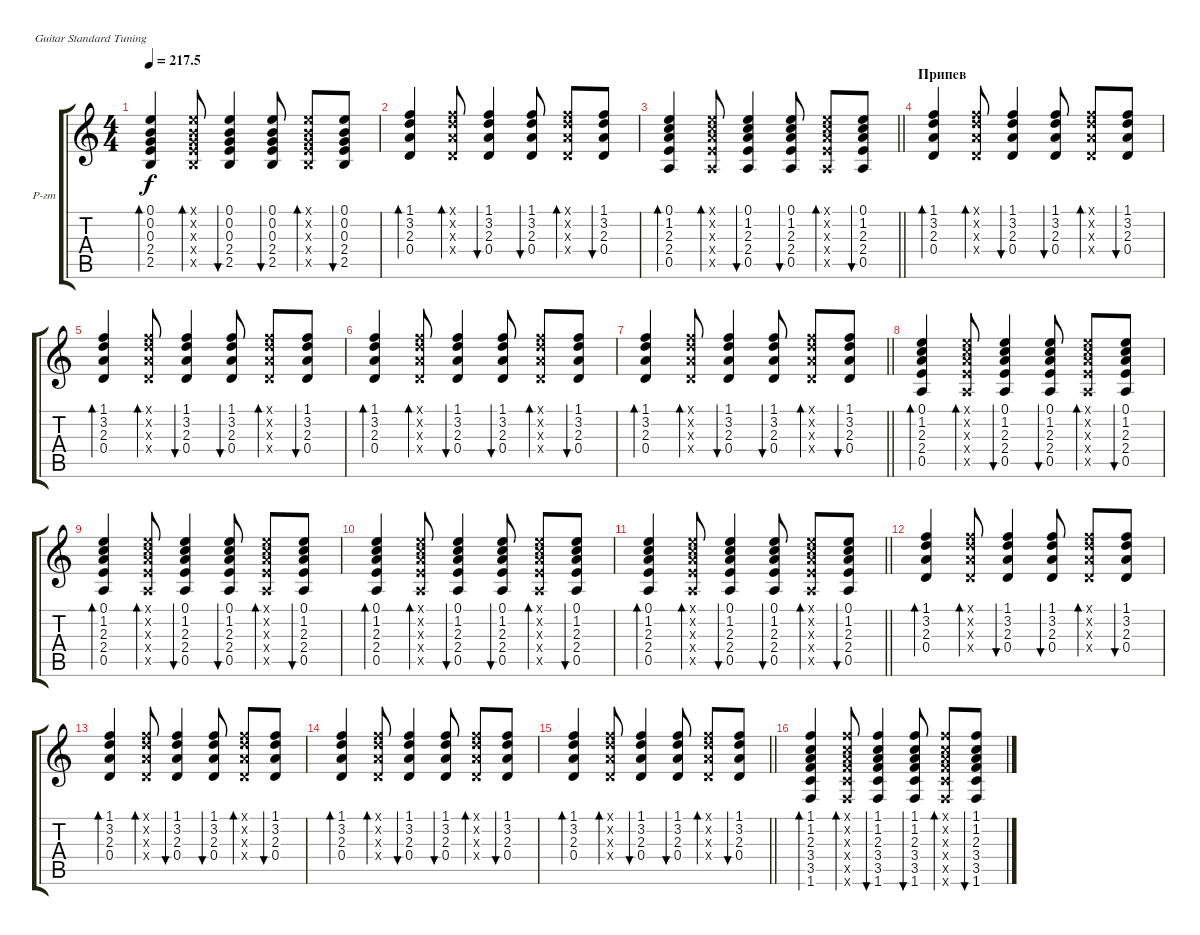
\bracketExtendMode groupsimilarinstruments
\firstSystemTrackNameOrientation horizontal
\otherSystemsTrackNameOrientation horizontal
\track ("Гитара III" "Р-гт") {instrument acousticguitarsteel}
\staff {score tabs}
\tuning (E4 B3 G3 D3 A2 E2)
\ts (4 4)
\tempo
217.5
\accidentals auto
\clef g2
\ottava regular
\simile none
\ks c
(0.1 0.2 0.3 2.4 2.5).4{bd 60 dy f} (0.1{x} 0.2{x} 0.3{x} 2.4{x} 2.5{x}).8{bd 60} (0.1 0.2 0.3 2.4 2.5).4{bu 60} (0.1 0.2 0.3 2.4 2.5).8{bu 60} (0.1{x} 0.2{x} 0.3{x} 2.4{x} 2.5{x}).8{bd 60} (0.1 0.2 0.3 2.4 2.5).8{bu 60} |
(1.1 3.2 2.3 0.4).4{bd 60} (1.1{x} 3.2{x} 2.3{x} 0.4{x}).8{bd 60} (1.1 3.2 2.3 0.4).4{bu 60} (1.1 3.2 2.3 0.4).8{bu 60} (1.1{x} 3.2{x} 2.3{x} 0.4{x}).8{bd 60} (1.1 3.2 2.3 0.4).8{bu 60} |
\barLineRight lightlight
(0.1 1.2 2.3 2.4 0.5).4{bd 60} (0.1{x} 1.2{x} 2.3{x} 2.4{x} 0.5{x}).8{bd 60} (0.1 1.2 2.3 2.4 0.5).4{bu 60} (0.1 1.2 2.3 2.4 0.5).8{bu 60} (0.1{x} 1.2{x} 2.3{x} 2.4{x} 0.5{x}).8{bd 60} (0.1 1.2 2.3 2.4 0.5).8{bu 60} |
\section ("" "Припев")
(1.1 3.2 2.3 0.4).4{bd 60} (1.1{x} 3.2{x} 2.3{x} 0.4{x}).8{bd 60} (1.1 3.2 2.3 0.4).4{bu 60} (1.1 3.2 2.3 0.4).8{bu 60} (1.1{x} 3.2{x} 2.3{x} 0.4{x}).8{bd 60} (1.1 3.2 2.3 0.4).8{bu 60} |
(1.1 3.2 2.3 0.4).4{bd 60} (1.1{x} 3.2{x} 2.3{x} 0.4{x}).8{bd 60} (1.1 3.2 2.3 0.4).4{bu 60} (1.1 3.2 2.3 0.4).8{bu 60} (1.1{x} 3.2{x} 2.3{x} 0.4{x}).8{bd 60} (1.1 3.2 2.3 0.4).8{bu 60} |
(1.1 3.2 2.3 0.4).4{bd 60} (1.1{x} 3.2{x} 2.3{x} 0.4{x}).8{bd 60} (1.1 3.2 2.3 0.4).4{bu 60} (1.1 3.2 2.3 0.4).8{bu 60} (1.1{x} 3.2{x} 2.3{x} 0.4{x}).8{bd 60} (1.1 3.2 2.3 0.4).8{bu 60} |
\barLineRight lightlight
(1.1 3.2 2.3 0.4).4{bd 60} (1.1{x} 3.2{x} 2.3{x} 0.4{x}).8{bd 60} (1.1 3.2 2.3 0.4).4{bu 60} (1.1 3.2 2.3 0.4).8{bu 60} (1.1{x} 3.2{x} 2.3{x} 0.4{x}).8{bd 60} (1.1 3.2 2.3 0.4).8{bu 60} |
(0.1 1.2 2.3 2.4 0.5).4{bd 60} (0.1{x} 1.2{x} 2.3{x} 2.4{x} 0.5{x}).8{bd 60} (0.1 1.2 2.3 2.4 0.5).4{bu 60} (0.1 1.2 2.3 2.4 0.5).8{bu 60} (0.1{x} 1.2{x} 2.3{x} 2.4{x} 0.5{x}).8{bd 60} (0.1 1.2 2.3 2.4 0.5).8{bu 60} |
(0.1 1.2 2.3 2.4 0.5).4{bd 60} (0.1{x} 1.2{x} 2.3{x} 2.4{x} 0.5{x}).8{bd 60} (0.1 1.2 2.3 2.4 0.5).4{bu 60} (0.1 1.2 2.3 2.4 0.5).8{bu 60} (0.1{x} 1.2{x} 2.3{x} 2.4{x} 0.5{x}).8{bd 60} (0.1 1.2 2.3 2.4 0.5).8{bu 60} |
(0.1 1.2 2.3 2.4 0.5).4{bd 60} (0.1{x} 1.2{x} 2.3{x} 2.4{x} 0.5{x}).8{bd 60} (0.1 1.2 2.3 2.4 0.5).4{bu 60} (0.1 1.2 2.3 2.4 0.5).8{bu 60} (0.1{x} 1.2{x} 2.3{x} 2.4{x} 0.5{x}).8{bd 60} (0.1 1.2 2.3 2.4 0.5).8{bu 60} |
\barLineRight lightlight
(0.1 1.2 2.3 2.4 0.5).4{bd 60} (0.1{x} 1.2{x} 2.3{x} 2.4{x} 0.5{x}).8{bd 60} (0.1 1.2 2.3 2.4 0.5).4{bu 60} (0.1 1.2 2.3 2.4 0.5).8{bu 60} (0.1{x} 1.2{x} 2.3{x} 2.4{x} 0.5{x}).8{bd 60} (0.1 1.2 2.3 2.4 0.5).8{bu 60} |
(1.1 3.2 2.3 0.4).4{bd 60} (1.1{x} 3.2{x} 2.3{x} 0.4{x}).8{bd 60} (1.1 3.2 2.3 0.4).4{bu 60} (1.1 3.2 2.3 0.4).8{bu 60} (1.1{x} 3.2{x} 2.3{x} 0.4{x}).8{bd 60} (1.1 3.2 2.3 0.4).8{bu 60} |
(1.1 3.2 2.3 0.4).4{bd 60} (1.1{x} 3.2{x} 2.3{x} 0.4{x}).8{bd 60} (1.1 3.2 2.3 0.4).4{bu 60} (1.1 3.2 2.3 0.4).8{bu 60} (1.1{x} 3.2{x} 2.3{x} 0.4{x}).8{bd 60} (1.1 3.2 2.3 0.4).8{bu 60} |
(1.1 3.2 2.3 0.4).4{bd 60} (1.1{x} 3.2{x} 2.3{x} 0.4{x}).8{bd 60} (1.1 3.2 2.3 0.4).4{bu 60} (1.1 3.2 2.3 0.4).8{bu 60} (1.1{x} 3.2{x} 2.3{x} 0.4{x}).8{bd 60} (1.1 3.2 2.3 0.4).8{bu 60} |
\barLineRight lightlight
(1.1 3.2 2.3 0.4).4{bd 60} (1.1{x} 3.2{x} 2.3{x} 0.4{x}).8{bd 60} (1.1 3.2 2.3 0.4).4{bu 60} (1.1 3.2 2.3 0.4).8{bu 60} (1.1{x} 3.2{x} 2.3{x} 0.4{x}).8{bd 60} (1.1 3.2 2.3 0.4).8{bu 60} |
(1.1 1.2 2.3 3.4 3.5 1.6).4{bd 60} (1.1{x} 1.2{x} 2.3{x} 3.4{x} 3.5{x} 1.6{x}).8{bd 60} (1.1 1.2 2.3 3.4 3.5 1.6).4{bu 60} (1.1 1.2 2.3 3.4 3.5 1.6).8{bu 60} (1.1{x} 1.2{x} 2.3{x} 3.4{x} 3.5{x} 1.6{x}).8{bd 60} (1.1 1.2 2.3 3.4 3.5 1.6).8{bu 60}
